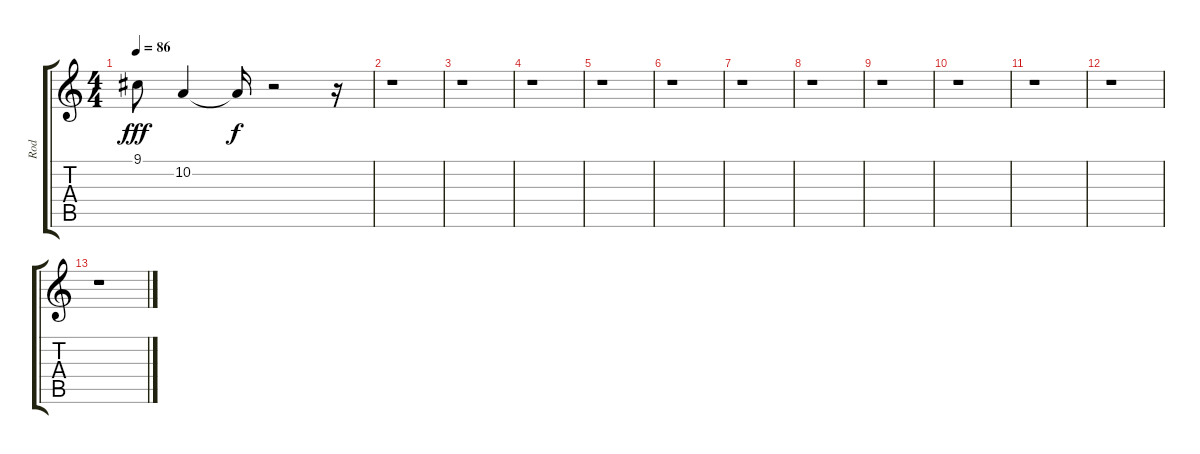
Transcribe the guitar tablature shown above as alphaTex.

\track ("Rod" "Rod") {instrument lead3calliope}
\staff {score tabs}
\tuning (E4 B3 G3 D3 A2 E2) {hide}
\ts (4 4)
\tempo 86
\clef g2
\ks c
9.1.8{dy fff} 10.2.4 10.2{t}.16{dy f} r.2 r.16 |
r.1 |
r.1 |
r.1 |
r.1 |
r.1 |
r.1 |
r.1 |
r.1 |
r.1 |
r.1 |
r.1 |
r.1
